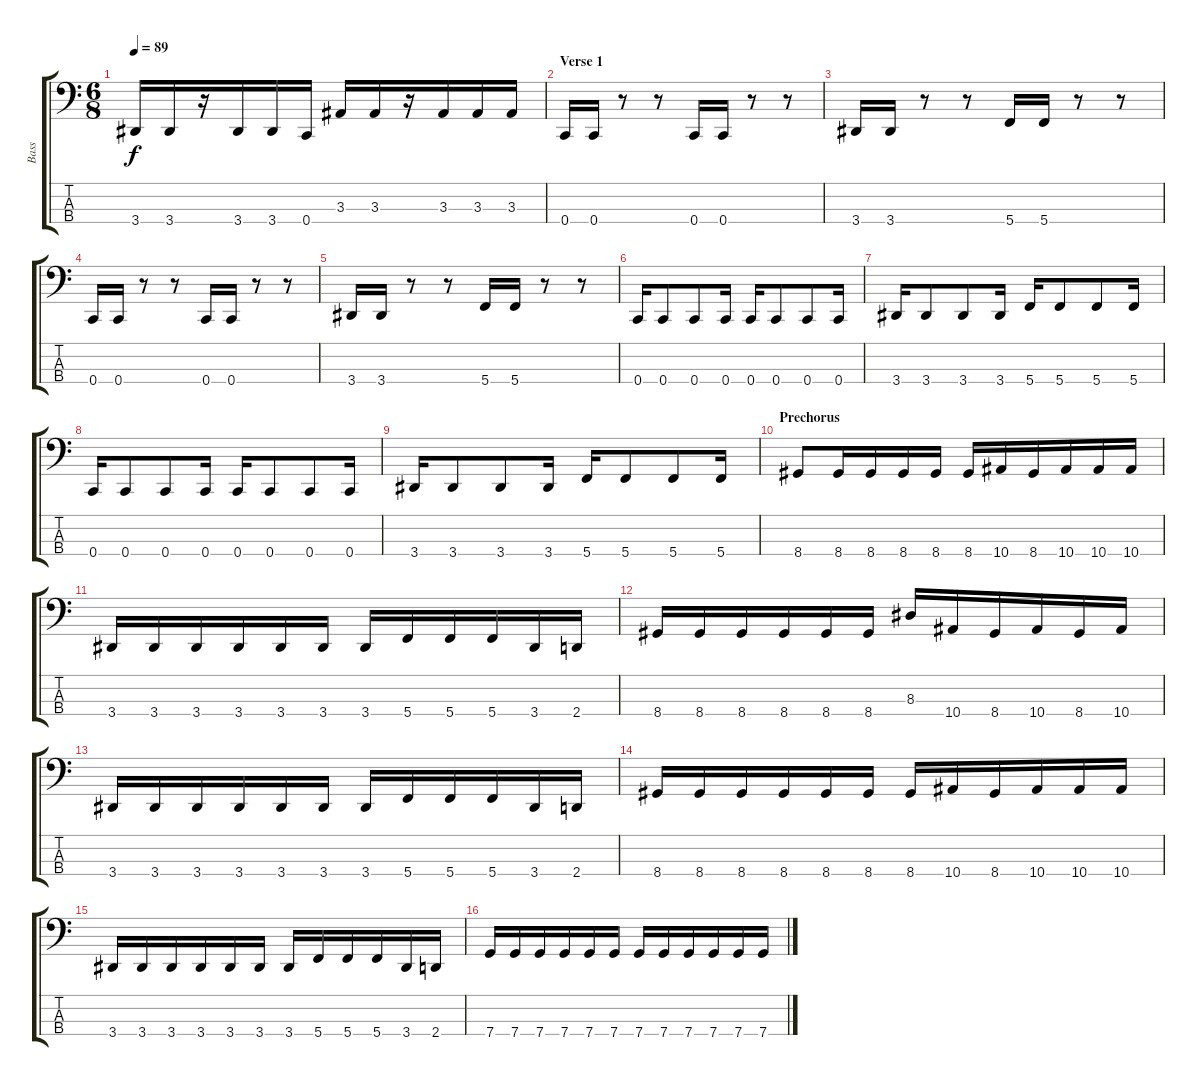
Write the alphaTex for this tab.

\track ("Bass" "Bass") {instrument electricbassfinger}
\staff {score tabs}
\tuning (F2 C2 G1 C1) {hide}
\ts (6 8)
\tempo 89
\clef f4
\ks c
3.4.16{dy f} 3.4.16 r.16 3.4.16 3.4.16 0.4.16 3.3.16 3.3.16 r.16 3.3.16 3.3.16 3.3.16 |
\section ("" "Verse 1")
0.4.16 0.4.16 r.8 r.8 0.4.16 0.4.16 r.8 r.8 |
3.4.16 3.4.16 r.8 r.8 5.4.16 5.4.16 r.8 r.8 |
0.4.16 0.4.16 r.8 r.8 0.4.16 0.4.16 r.8 r.8 |
3.4.16 3.4.16 r.8 r.8 5.4.16 5.4.16 r.8 r.8 |
0.4.16 0.4.8 0.4.8 0.4.16 0.4.16 0.4.8 0.4.8 0.4.16 |
3.4.16 3.4.8 3.4.8 3.4.16 5.4.16 5.4.8 5.4.8 5.4.16 |
0.4.16 0.4.8 0.4.8 0.4.16 0.4.16 0.4.8 0.4.8 0.4.16 |
3.4.16 3.4.8 3.4.8 3.4.16 5.4.16 5.4.8 5.4.8 5.4.16 |
\section ("" "Prechorus")
8.4.8 8.4.16 8.4.16 8.4.16 8.4.16 8.4.16 10.4.16 8.4.16 10.4.16 10.4.16 10.4.16 |
3.4.16 3.4.16 3.4.16 3.4.16 3.4.16 3.4.16 3.4.16 5.4.16 5.4.16 5.4.16 3.4.16 2.4.16 |
8.4.16 8.4.16 8.4.16 8.4.16 8.4.16 8.4.16 8.3.16 10.4.16 8.4.16 10.4.16 8.4.16 10.4.16 |
3.4.16 3.4.16 3.4.16 3.4.16 3.4.16 3.4.16 3.4.16 5.4.16 5.4.16 5.4.16 3.4.16 2.4.16 |
8.4.16 8.4.16 8.4.16 8.4.16 8.4.16 8.4.16 8.4.16 10.4.16 8.4.16 10.4.16 10.4.16 10.4.16 |
3.4.16 3.4.16 3.4.16 3.4.16 3.4.16 3.4.16 3.4.16 5.4.16 5.4.16 5.4.16 3.4.16 2.4.16 |
7.4.16 7.4.16 7.4.16 7.4.16 7.4.16 7.4.16 7.4.16 7.4.16 7.4.16 7.4.16 7.4.16 7.4.16
